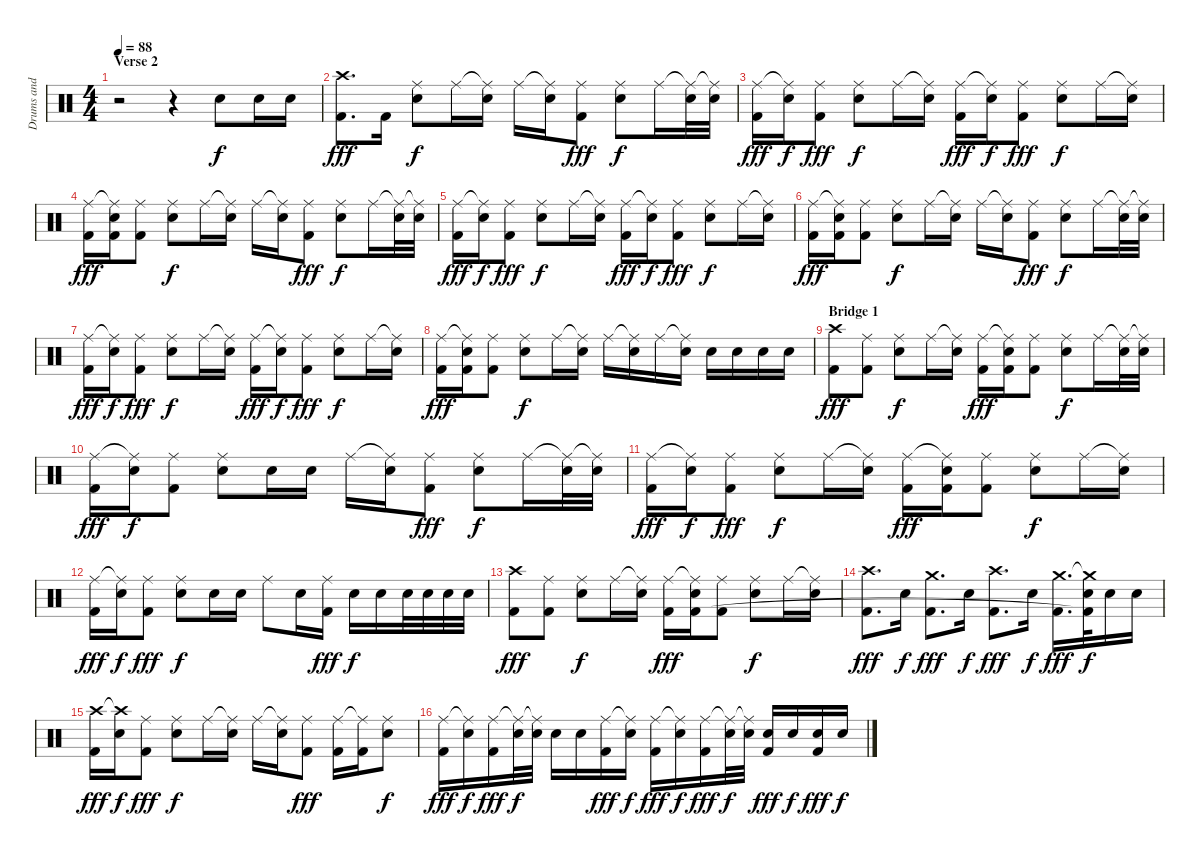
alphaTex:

\track ("Drums and Percussion" "Drums and ") {instrument percussion}
\staff {score}
\articulation defaults
\ts (4 4)
\section ("" "Verse 2")
\tempo 88
\clef neutral
\ks c
r.2{dy f} r.4 "Snare (hit) 2".8 "Snare (hit) 2".16 "Snare (hit) 2".16 |
("Crash high (hit)" "Kick (hit) 2").8{d dy fff} "Kick (hit) 2".16 ("Ride (middle)" "Snare (hit) 2").8{dy f} "Ride (middle)".16 ("Ride (middle)"{t} "Snare (hit) 2").16 "Ride (middle)".16 ("Ride (middle)"{t} "Snare (hit) 2").16 ("Ride (middle)" "Kick (hit) 2").8{dy fff} ("Ride (middle)" "Snare (hit) 2").8{dy f} "Ride (middle)".16 ("Ride (middle)"{t} "Snare (hit) 2").32 ("Ride (middle)"{t} "Snare (hit) 2").32 |
("Ride (middle)" "Kick (hit) 2").16{dy fff} ("Ride (middle)"{t} "Snare (hit) 2").16{dy f} ("Ride (middle)" "Kick (hit) 2").8{dy fff} ("Ride (middle)" "Snare (hit) 2").8{dy f} "Ride (middle)".16 ("Ride (middle)"{t} "Snare (hit) 2").16 ("Ride (middle)" "Kick (hit) 2").16{dy fff} ("Ride (middle)"{t} "Snare (hit) 2").16{dy f} ("Ride (middle)" "Kick (hit) 2").8{dy fff} ("Ride (middle)" "Snare (hit) 2").8{dy f} "Ride (middle)".16 ("Ride (middle)"{t} "Snare (hit) 2").16 |
("Ride (middle)" "Kick (hit) 2").16{dy fff} ("Ride (middle)"{t} "Snare (hit) 2" "Kick (hit) 2").16 ("Ride (middle)" "Kick (hit) 2").8 ("Ride (middle)" "Snare (hit) 2").8{dy f} "Ride (middle)".16 ("Ride (middle)"{t} "Snare (hit) 2").16 "Ride (middle)".16 ("Ride (middle)"{t} "Snare (hit) 2").16 ("Ride (middle)" "Kick (hit) 2").8{dy fff} ("Ride (middle)" "Snare (hit) 2").8{dy f} "Ride (middle)".16 ("Ride (middle)"{t} "Snare (hit) 2").32 ("Ride (middle)"{t} "Snare (hit) 2").32 |
("Ride (middle)" "Kick (hit) 2").16{dy fff} ("Ride (middle)"{t} "Snare (hit) 2").16{dy f} ("Ride (middle)" "Kick (hit) 2").8{dy fff} ("Ride (middle)" "Snare (hit) 2").8{dy f} "Ride (middle)".16 ("Ride (middle)"{t} "Snare (hit) 2").16 ("Ride (middle)" "Kick (hit) 2").16{dy fff} ("Ride (middle)"{t} "Snare (hit) 2").16{dy f} ("Ride (middle)" "Kick (hit) 2").8{dy fff} ("Ride (middle)" "Snare (hit) 2").8{dy f} "Ride (middle)".16 ("Ride (middle)"{t} "Snare (hit) 2").16 |
("Ride (middle)" "Kick (hit) 2").16{dy fff} ("Ride (middle)"{t} "Snare (hit) 2" "Kick (hit) 2").16 ("Ride (middle)" "Kick (hit) 2").8 ("Ride (middle)" "Snare (hit) 2").8{dy f} "Ride (middle)".16 ("Ride (middle)"{t} "Snare (hit) 2").16 "Ride (middle)".16 ("Ride (middle)"{t} "Snare (hit) 2").16 ("Ride (middle)" "Kick (hit) 2").8{dy fff} ("Ride (middle)" "Snare (hit) 2").8{dy f} "Ride (middle)".16 ("Ride (middle)"{t} "Snare (hit) 2").32 ("Ride (middle)"{t} "Snare (hit) 2").32 |
("Ride (middle)" "Kick (hit) 2").16{dy fff} ("Ride (middle)"{t} "Snare (hit) 2").16{dy f} ("Ride (middle)" "Kick (hit) 2").8{dy fff} ("Ride (middle)" "Snare (hit) 2").8{dy f} "Ride (middle)".16 ("Ride (middle)"{t} "Snare (hit) 2").16 ("Ride (middle)" "Kick (hit) 2").16{dy fff} ("Ride (middle)"{t} "Snare (hit) 2").16{dy f} ("Ride (middle)" "Kick (hit) 2").8{dy fff} ("Ride (middle)" "Snare (hit) 2").8{dy f} "Ride (middle)".16 ("Ride (middle)"{t} "Snare (hit) 2").16 |
("Ride (middle)" "Kick (hit) 2").16{dy fff} ("Ride (middle)"{t} "Snare (hit) 2" "Kick (hit) 2").16 ("Ride (middle)" "Kick (hit) 2").8 ("Ride (middle)" "Snare (hit) 2").8{dy f} "Ride (middle)".16 ("Ride (middle)"{t} "Snare (hit) 2").16 "Ride (middle)".16 ("Ride (middle)"{t} "Snare (hit) 2").16 "Ride (middle)".16 ("Ride (middle)"{t} "Snare (hit) 2").16 "Snare (hit) 2".16 "Snare (hit) 2".16 "Snare (hit) 2".16 "Snare (hit) 2".16 |
\section ("" "Bridge 1")
("Crash high (hit)" "Kick (hit) 2").8{dy fff} ("Ride (middle)" "Kick (hit) 2").8 ("Ride (middle)" "Snare (hit) 2").8{dy f} "Ride (middle)".16 ("Ride (middle)"{t} "Snare (hit) 2").16 ("Ride (middle)" "Kick (hit) 2").16{dy fff} ("Ride (middle)"{t} "Snare (hit) 2" "Kick (hit) 2").16 ("Ride (middle)" "Kick (hit) 2").8 ("Ride (middle)" "Snare (hit) 2").8{dy f} "Ride (middle)".16 ("Ride (middle)"{t} "Snare (hit) 2").32 ("Ride (middle)"{t} "Snare (hit) 2").32 |
("Ride (middle)" "Kick (hit) 2").16{dy fff} ("Ride (middle)"{t} "Snare (hit) 2").16{dy f} ("Ride (middle)" "Kick (hit) 2").8 ("Ride (middle)" "Snare (hit) 2").8 "Snare (hit) 2".16 "Snare (hit) 2".16 "Ride (middle)".16 ("Ride (middle)"{t} "Snare (hit) 2").16 ("Ride (middle)" "Kick (hit) 2").8{dy fff} ("Ride (middle)" "Snare (hit) 2").8{dy f} "Ride (middle)".16 ("Ride (middle)"{t} "Snare (hit) 2").32 ("Ride (middle)"{t} "Snare (hit) 2").32 |
("Ride (middle)" "Kick (hit) 2").16{dy fff} ("Ride (middle)"{t} "Snare (hit) 2").16{dy f} ("Ride (middle)" "Kick (hit) 2").8{dy fff} ("Ride (middle)" "Snare (hit) 2").8{dy f} "Ride (middle)".16 ("Ride (middle)"{t} "Snare (hit) 2").16 ("Ride (middle)" "Kick (hit) 2").16{dy fff} ("Ride (middle)"{t} "Snare (hit) 2" "Kick (hit) 2").16 ("Ride (middle)" "Kick (hit) 2").8 ("Ride (middle)" "Snare (hit) 2").8{dy f} "Ride (middle)".16 ("Ride (middle)"{t} "Snare (hit) 2").16 |
("Ride (middle)" "Kick (hit) 2").16{dy fff} ("Ride (middle)"{t} "Snare (hit) 2").16{dy f} ("Ride (middle)" "Kick (hit) 2").8{dy fff} ("Ride (middle)" "Snare (hit) 2").8{dy f} "Snare (hit) 2".16 "Snare (hit) 2".16 "Ride (middle)".8 "Snare (hit) 2".16 ("Ride (middle)" "Kick (hit) 2").16{dy fff} "Snare (hit) 2".16{dy f} "Snare (hit) 2".16 "Snare (hit) 2".32 "Snare (hit) 2".32 "Snare (hit) 2".32 "Snare (hit) 2".32 |
("Crash high (hit)" "Kick (hit) 2").8{dy fff} ("Ride (middle)" "Kick (hit) 2").8 ("Ride (middle)" "Snare (hit) 2").8{dy f} "Ride (middle)".16 ("Ride (middle)"{t} "Snare (hit) 2").16 ("Ride (middle)" "Kick (hit) 2").16{dy fff} ("Ride (middle)"{t} "Snare (hit) 2" "Kick (hit) 2").16 ("Ride (middle)" "Kick (hit) 2").8 ("Ride (middle)" "Snare (hit) 2").8{dy f} "Ride (middle)".16 ("Ride (middle)"{t} "Snare (hit) 2").16 |
("Crash high (hit)" "Kick (hit) 2").8{d dy fff} "Snare (hit) 2".16{dy f} ("Crash medium (hit)" "Kick (hit) 2").8{d dy fff} "Snare (hit) 2".16{dy f} ("Crash high (hit)" "Kick (hit) 2").8{d dy fff} "Snare (hit) 2".16{dy f} ("Crash medium (hit)" "Kick (hit) 2").16{d dy fff} ("Crash medium (hit)"{t} "Snare (hit) 2" "Kick (hit) 2"{t}).32{dy f} "Snare (hit) 2".16 "Snare (hit) 2".16 |
("Crash high (hit)" "Kick (hit) 2").16{dy fff} ("Crash high (hit)"{t} "Snare (hit) 2").16{dy f} ("Ride (middle)" "Kick (hit) 2").8{dy fff} ("Ride (middle)" "Snare (hit) 2").8{dy f} "Ride (middle)".16 ("Ride (middle)"{t} "Snare (hit) 2").16 "Ride (middle)".16 ("Ride (middle)"{t} "Snare (hit) 2").16 ("Ride (middle)" "Kick (hit) 2").8{dy fff} ("Ride (middle)" "Kick (hit) 2").16 ("Ride (middle)"{t} "Kick (hit) 2").16 ("Ride (middle)" "Snare (hit) 2").8{dy f} |
("Ride (middle)" "Kick (hit) 2").16{dy fff} ("Ride (middle)"{t} "Snare (hit) 2").16{dy f} ("Ride (middle)" "Kick (hit) 2").16{dy fff} ("Ride (middle)"{t} "Snare (hit) 2").32{dy f} ("Ride (middle)"{t} "Snare (hit) 2").32 "Snare (hit) 2".16 "Snare (hit) 2".16 ("Ride (middle)" "Kick (hit) 2").16{dy fff} ("Ride (middle)"{t} "Snare (hit) 2").16{dy f} ("Ride (middle)" "Kick (hit) 2").16{dy fff} ("Ride (middle)"{t} "Snare (hit) 2").16{dy f} ("Ride (middle)" "Kick (hit) 2").16{dy fff} ("Ride (middle)"{t} "Snare (hit) 2").32{dy f} ("Ride (middle)"{t} "Snare (hit) 2").32 ("Snare (hit) 2" "Kick (hit) 2").16{dy fff} "Snare (hit) 2".16{dy f} ("Snare (hit) 2" "Kick (hit) 2").16{dy fff} "Snare (hit) 2".16{dy f}
